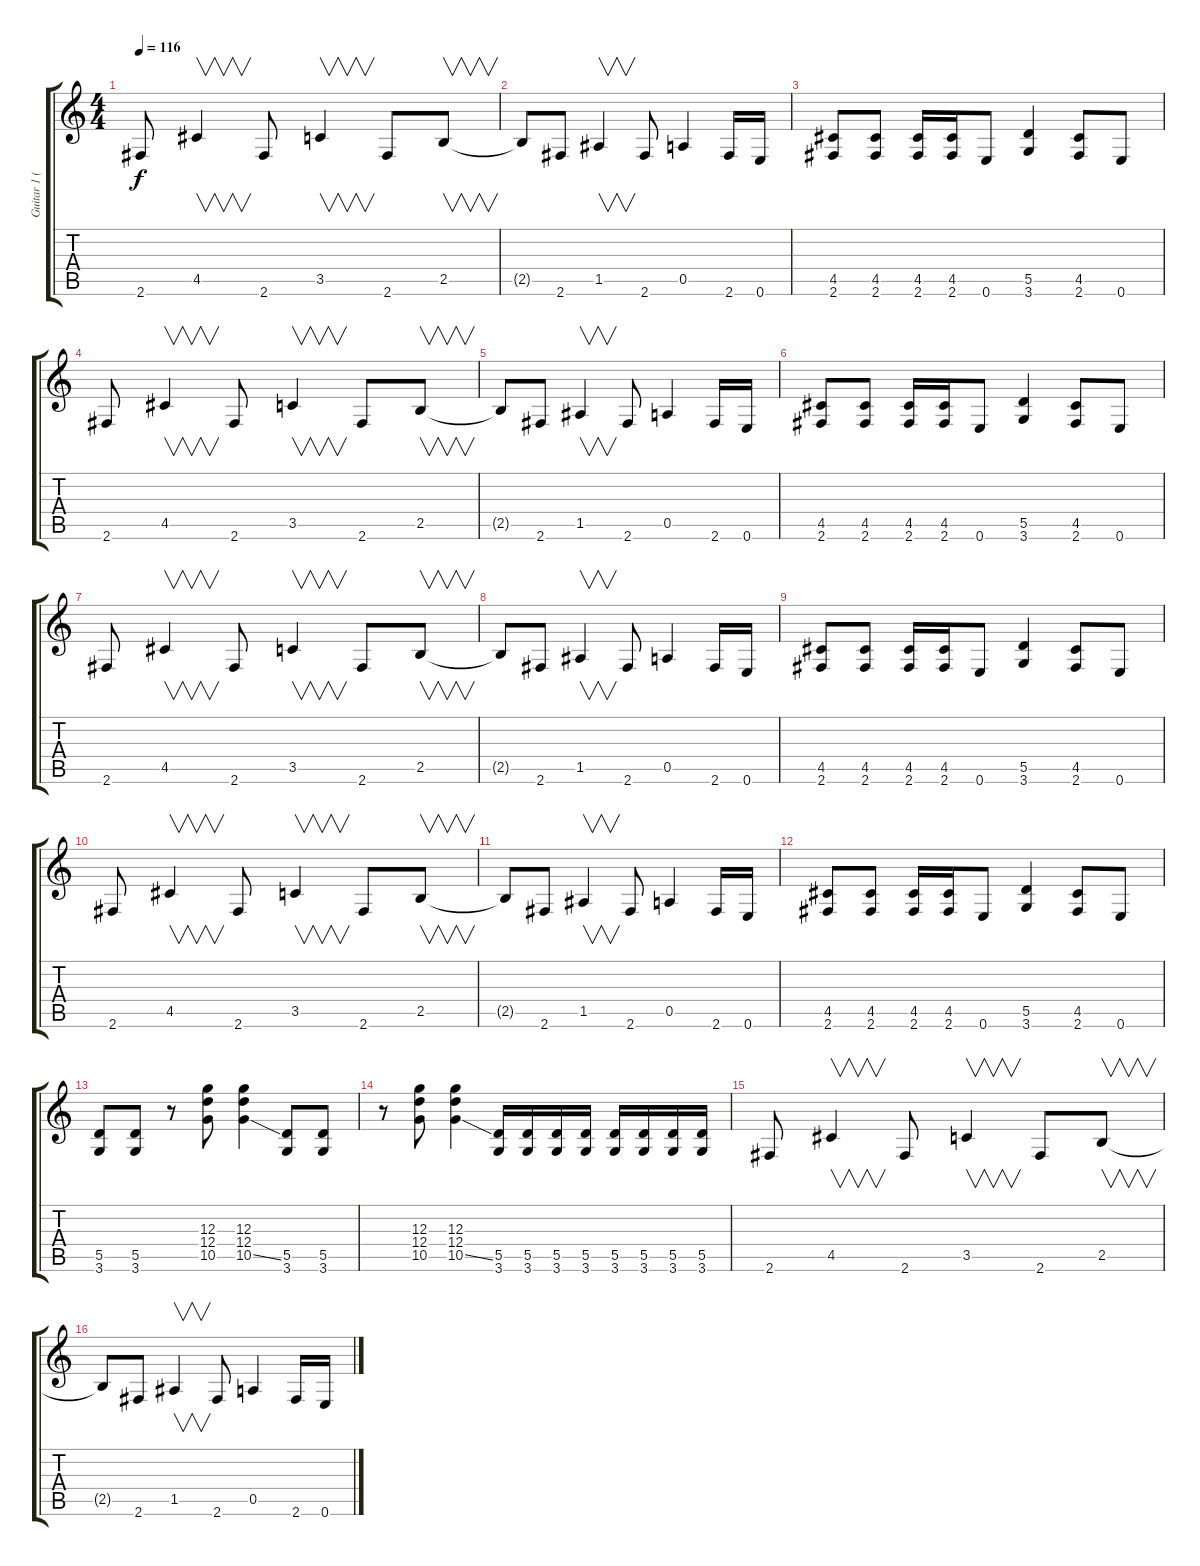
\track ("Guitar 1 (Distorted)" "Guitar 1 (") {instrument distortionguitar}
\staff {score tabs}
\tuning (E4 B3 G3 D3 A2 E2) {hide}
\ts (4 4)
\tempo 116
\clef g2
\ks c
2.6.8{dy f} 4.5.4{v} 2.6.8 3.5.4{v} 2.6.8 2.5.8{v} |
2.5{t}.8 2.6.8 1.5.4{v} 2.6.8 0.5.4 2.6.16 0.6.16 |
(4.5 2.6).8 (4.5 2.6).8 (4.5 2.6).16 (4.5 2.6).16 0.6.8 (5.5 3.6).4 (4.5 2.6).8 0.6.8 |
2.6.8 4.5.4{v} 2.6.8 3.5.4{v} 2.6.8 2.5.8{v} |
2.5{t}.8 2.6.8 1.5.4{v} 2.6.8 0.5.4 2.6.16 0.6.16 |
(4.5 2.6).8 (4.5 2.6).8 (4.5 2.6).16 (4.5 2.6).16 0.6.8 (5.5 3.6).4 (4.5 2.6).8 0.6.8 |
2.6.8 4.5.4{v} 2.6.8 3.5.4{v} 2.6.8 2.5.8{v} |
2.5{t}.8 2.6.8 1.5.4{v} 2.6.8 0.5.4 2.6.16 0.6.16 |
(4.5 2.6).8 (4.5 2.6).8 (4.5 2.6).16 (4.5 2.6).16 0.6.8 (5.5 3.6).4 (4.5 2.6).8 0.6.8 |
2.6.8 4.5.4{v} 2.6.8 3.5.4{v} 2.6.8 2.5.8{v} |
2.5{t}.8 2.6.8 1.5.4{v} 2.6.8 0.5.4 2.6.16 0.6.16 |
(4.5 2.6).8 (4.5 2.6).8 (4.5 2.6).16 (4.5 2.6).16 0.6.8 (5.5 3.6).4 (4.5 2.6).8 0.6.8 |
(5.5 3.6).8 (5.5 3.6).8 r.8 (12.3 12.4 10.5).8 (12.3 12.4 10.5{ss}).4 (5.5 3.6).8 (5.5 3.6).8 |
r.8 (12.3 12.4 10.5).8 (12.3 12.4 10.5{ss}).4 (5.5 3.6).16 (5.5 3.6).16 (5.5 3.6).16 (5.5 3.6).16 (5.5 3.6).16 (5.5 3.6).16 (5.5 3.6).16 (5.5 3.6).16 |
2.6.8 4.5.4{v} 2.6.8 3.5.4{v} 2.6.8 2.5.8{v} |
2.5{t}.8 2.6.8 1.5.4{v} 2.6.8 0.5.4 2.6.16 0.6.16
